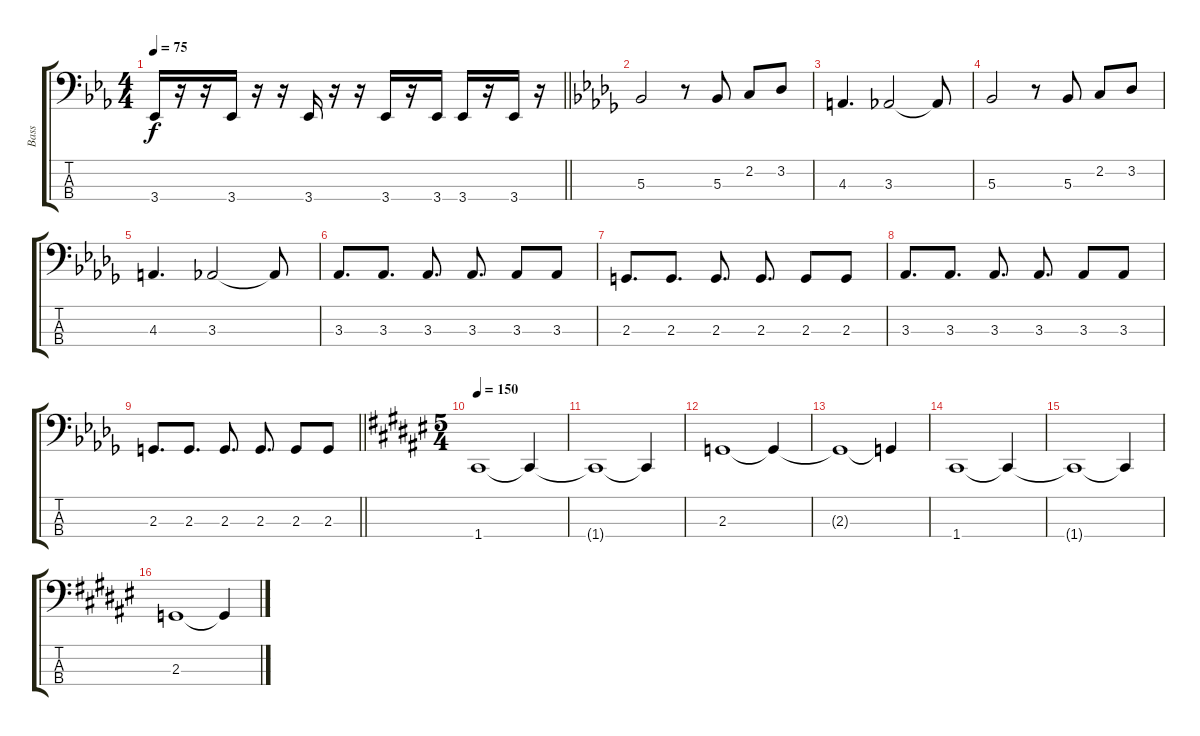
\track ("Bass" "Bass") {instrument electricbassfinger}
\staff {score tabs}
\tuning (Eb2 Bb1 F1 C1) {hide}
\ts (4 4)
\tempo 75
\clef f4
\barLineRight lightlight
\ks cminor
3.4.16{dy f} r.16 r.16 3.4.16 r.16 r.16 3.4.16 r.16 r.16 3.4.16 r.16 3.4.16 3.4.16 r.16 3.4.16 r.16 |
\section ("" "")
\ks bbminor
5.3.2 r.8 5.3.8 2.2.8 3.2.8 |
4.3.4{d} 3.3.2 3.3{t}.8 |
5.3.2 r.8 5.3.8 2.2.8 3.2.8 |
4.3.4{d} 3.3.2 3.3{t}.8 |
3.3.8{d} 3.3.8{d} 3.3.8{d} 3.3.8{d} 3.3.8 3.3.8 |
2.3.8{d} 2.3.8{d} 2.3.8{d} 2.3.8{d} 2.3.8 2.3.8 |
3.3.8{d} 3.3.8{d} 3.3.8{d} 3.3.8{d} 3.3.8 3.3.8 |
\barLineRight lightlight
2.3.8{d} 2.3.8{d} 2.3.8{d} 2.3.8{d} 2.3.8 2.3.8 |
\ts (5 4)
\section ("" "")
\tempo 150
\ks d#minor
1.4.1 1.4{t}.4 |
1.4{t}.1 1.4{t}.4 |
2.3.1 2.3{t}.4 |
2.3{t}.1 2.3{t}.4 |
1.4.1 1.4{t}.4 |
1.4{t}.1 1.4{t}.4 |
2.3.1 2.3{t}.4
